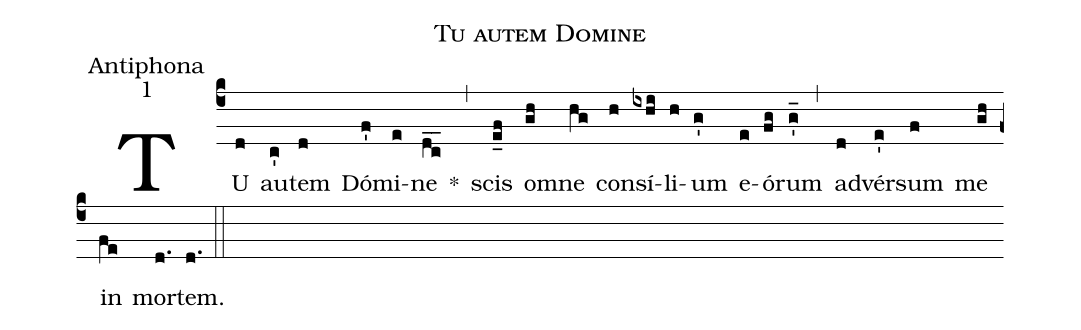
name:Tu autem Domine;
office-part:Antiphona;
mode:1;
%%
(c4) TU(d) au(c')tem(d) Dó(f')mi(e)ne(dc__) *(,) scis(e_f) o(gh)mne(hg) con(h)sí(ixhi)li(h)um(g') e(e)ó(fg)rum(g'_) (,) ad(d)vér(e')sum(f) me(gh) in(fe) mor(d.)tem.(d.) (::)
